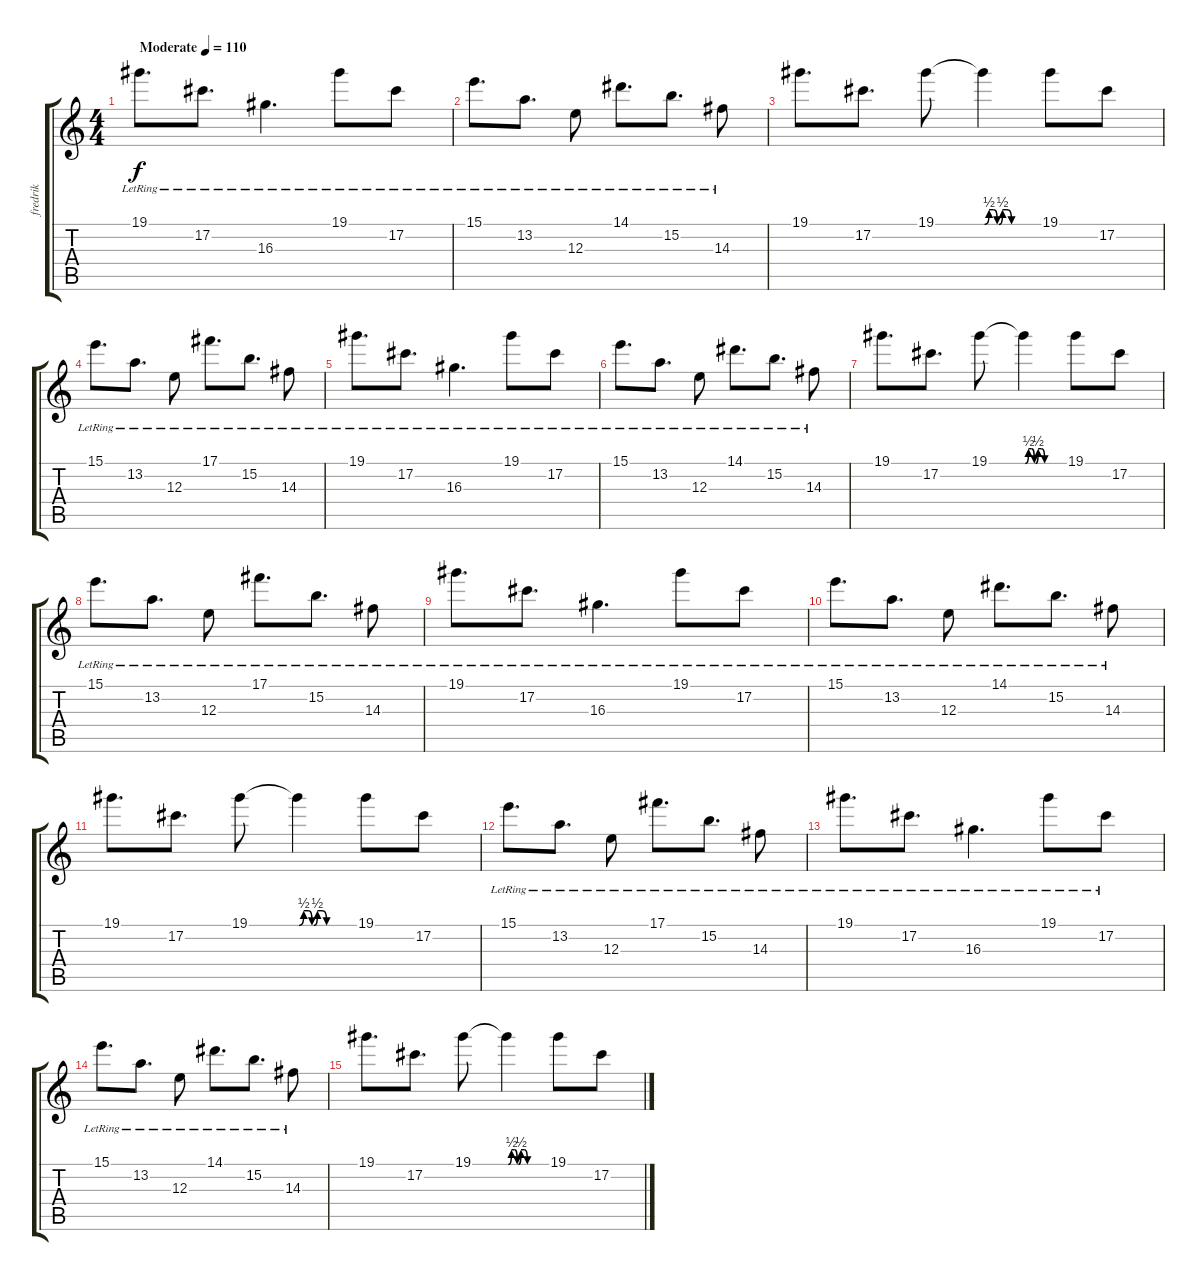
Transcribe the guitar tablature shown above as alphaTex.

\track ("fredrik" "fredrik") {instrument distortionguitar}
\staff {score tabs}
\tuning (Db4 Ab3 E3 B2 Gb2 B1) {hide}
\ts (4 4)
\tempo (110 "Moderate")
\clef g2
\ks c
19.1{lr}.8{d dy f instrument distortionguitar} 17.2{lr}.8{d} 16.3{lr}.4{d} 19.1{lr}.8 17.2{lr}.8 |
15.1{lr}.8{d} 13.2{lr}.8{d} 12.3{lr}.8 14.1{lr}.8{d} 15.2{lr}.8{d} 14.3{lr}.8 |
19.1.8{d} 17.2.8{d} 19.1.8 19.1{be (custom 0 0 5 2 10 2 14 0 16 0 20 2 25 2 30 0 60 0) t}.4 19.1.8 17.2.8 |
15.1{lr}.8{d} 13.2{lr}.8{d} 12.3{lr}.8 17.1{lr}.8{d} 15.2{lr}.8{d} 14.3{lr}.8 |
19.1{lr}.8{d} 17.2{lr}.8{d} 16.3{lr}.4{d} 19.1{lr}.8 17.2{lr}.8 |
15.1{lr}.8{d} 13.2{lr}.8{d} 12.3{lr}.8 14.1{lr}.8{d} 15.2{lr}.8{d} 14.3{lr}.8 |
19.1.8{d} 17.2.8{d} 19.1.8 19.1{be (custom 0 0 5 2 10 2 14 0 16 0 20 2 25 2 30 0 60 0) t}.4 19.1.8 17.2.8 |
15.1{lr}.8{d} 13.2{lr}.8{d} 12.3{lr}.8 17.1{lr}.8{d} 15.2{lr}.8{d} 14.3{lr}.8 |
19.1{lr}.8{d} 17.2{lr}.8{d} 16.3{lr}.4{d} 19.1{lr}.8 17.2{lr}.8 |
15.1{lr}.8{d} 13.2{lr}.8{d} 12.3{lr}.8 14.1{lr}.8{d} 15.2{lr}.8{d} 14.3{lr}.8 |
19.1.8{d} 17.2.8{d} 19.1.8 19.1{be (custom 0 0 5 2 10 2 14 0 16 0 20 2 25 2 30 0 60 0) t}.4 19.1.8 17.2.8 |
15.1{lr}.8{d} 13.2{lr}.8{d} 12.3{lr}.8 17.1{lr}.8{d} 15.2{lr}.8{d} 14.3{lr}.8 |
19.1{lr}.8{d} 17.2{lr}.8{d} 16.3{lr}.4{d} 19.1{lr}.8 17.2{lr}.8 |
15.1{lr}.8{d} 13.2{lr}.8{d} 12.3{lr}.8 14.1{lr}.8{d} 15.2{lr}.8{d} 14.3{lr}.8 |
19.1.8{d} 17.2.8{d} 19.1.8 19.1{be (custom 0 0 5 2 10 2 14 0 16 0 20 2 25 2 30 0 60 0) t}.4 19.1.8 17.2.8
